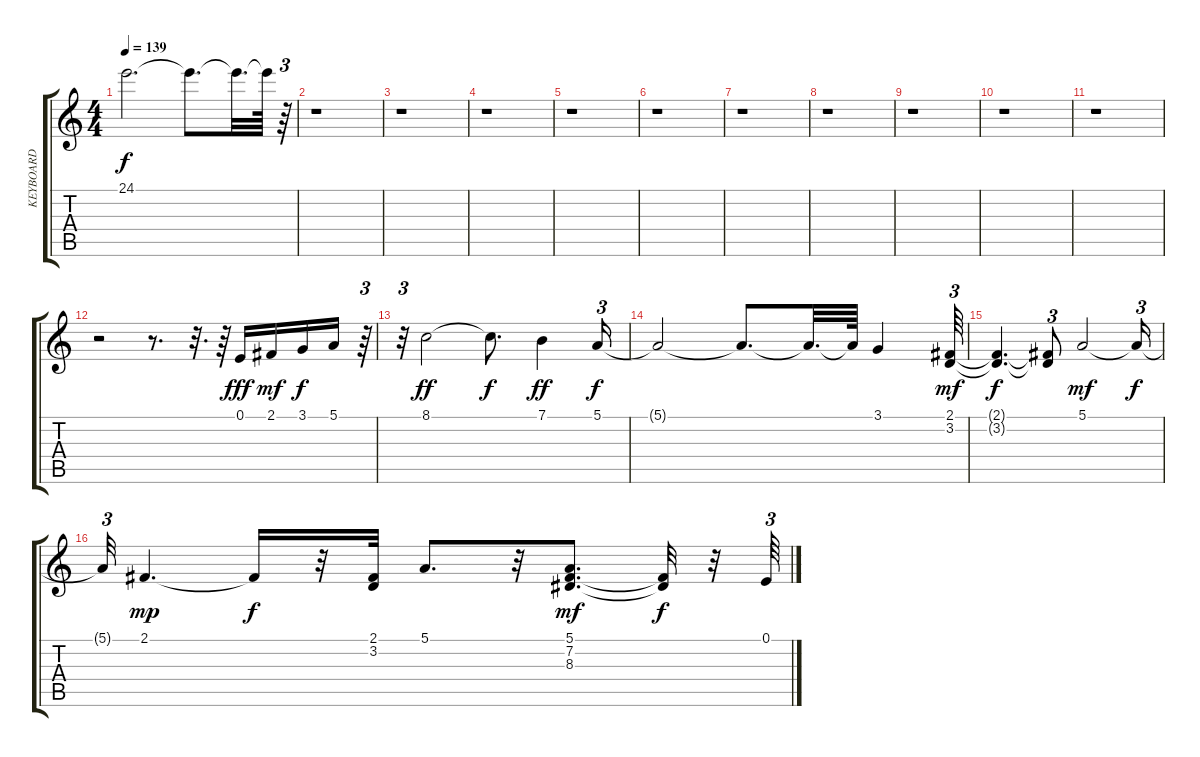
\track ("KEYBOARD" "KEYBOARD") {instrument stringensemble1}
\staff {score tabs}
\tuning (E4 B3 G3 D3 A2 E2) {hide}
\ts (4 4)
\tempo 139
\clef g2
\ks c
24.1{t}.2{d dy f} 24.1{t}.8{d} 24.1{t}.32{d} 24.1{t}.64 r.64{tu (3 2)} |
r.1 |
r.1 |
r.1 |
r.1 |
r.1 |
r.1 |
r.1 |
r.1 |
r.1 |
r.1 |
r.2 r.8{d} r.32{d} r.64 0.1.16{dy fff} 2.1.16{dy mf} 3.1.16{dy f} 5.1.16 r.64{tu (3 2)} |
r.32{tu (3 2)} 8.1.2{dy ff} 8.1{t}.8{d dy f} 7.1.4{dy ff} 5.1.16{tu (3 2) dy f} |
5.1{t}.2 5.1{t}.8{d} 5.1{t}.32{d} 5.1{t}.64 3.1.4 (2.1 3.2).64{tu (3 2) dy mf} |
(2.1{t} 3.2{t}).4{d dy f} (2.1{t} 3.2{t}).8{tu (3 2)} 5.1.2{dy mf} 5.1{t}.16{tu (3 2) dy f} |
5.1{t}.32{tu (3 2)} 2.1.4{d dy mp} 2.1{t}.16{dy f} r.32 (2.1 3.2).32 5.1.8{d} r.32 (5.1 7.2 8.3).8{d dy mf} (7.2{t} 8.3{t}).32{dy f} r.32 0.1.64{tu (3 2)}
